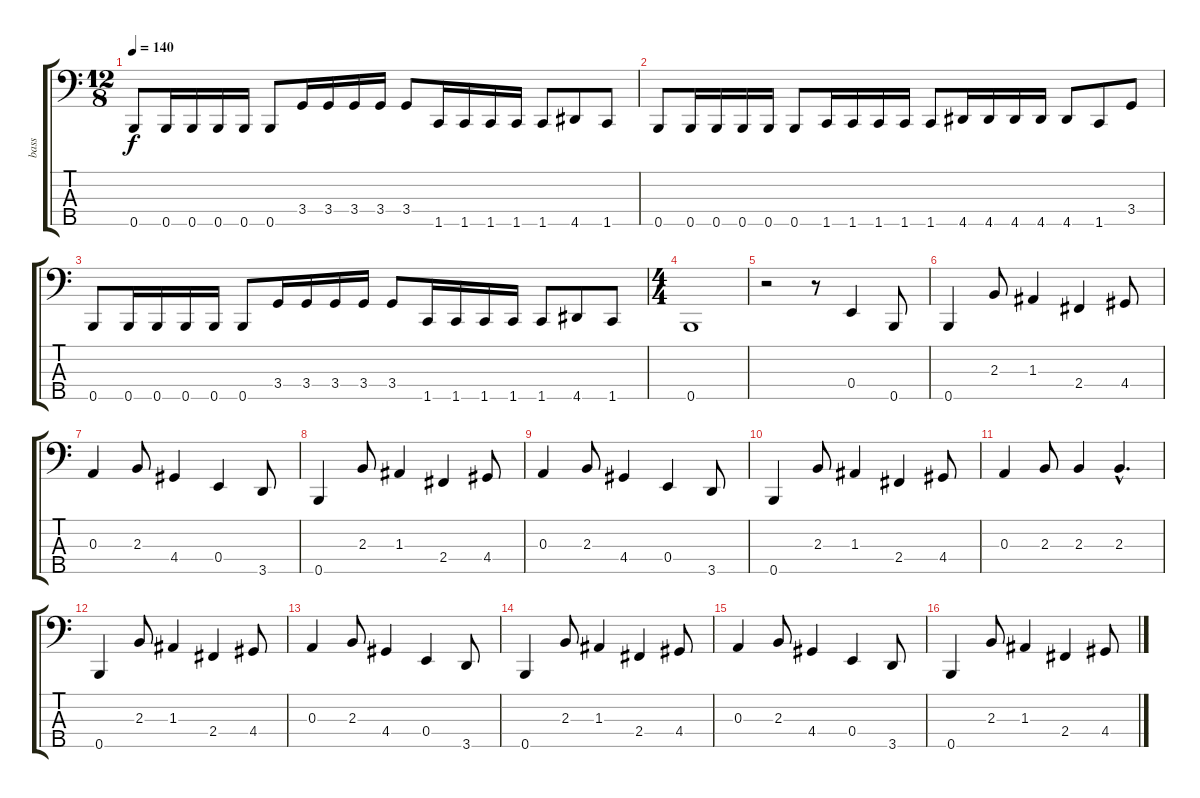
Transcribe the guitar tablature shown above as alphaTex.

\track ("bass                " "bass      ") {instrument electricbasspick}
\staff {score tabs}
\tuning (G2 D2 A1 E1 B0) {hide}
\ts (12 8)
\tempo 140
\clef f4
\ks c
0.5.8{dy f} 0.5.16 0.5.16 0.5.16 0.5.16 0.5.8 3.4.16 3.4.16 3.4.16 3.4.16 3.4.8 1.5.16 1.5.16 1.5.16 1.5.16 1.5.8 4.5.8 1.5.8 |
0.5.8 0.5.16 0.5.16 0.5.16 0.5.16 0.5.8 1.5.16 1.5.16 1.5.16 1.5.16 1.5.8 4.5.16 4.5.16 4.5.16 4.5.16 4.5.8 1.5.8 3.4.8 |
0.5.8 0.5.16 0.5.16 0.5.16 0.5.16 0.5.8 3.4.16 3.4.16 3.4.16 3.4.16 3.4.8 1.5.16 1.5.16 1.5.16 1.5.16 1.5.8 4.5.8 1.5.8 |
\ts (4 4)
0.5.1 |
r.2 r.8 0.4.4 0.5.8 |
0.5.4 2.3.8 1.3.4 2.4.4 4.4.8 |
0.3.4 2.3.8 4.4.4 0.4.4 3.5.8 |
0.5.4 2.3.8 1.3.4 2.4.4 4.4.8 |
0.3.4 2.3.8 4.4.4 0.4.4 3.5.8 |
0.5.4 2.3.8 1.3.4 2.4.4 4.4.8 |
0.3.4 2.3.8 2.3.4 2.3{hac}.4{d} |
0.5.4 2.3.8 1.3.4 2.4.4 4.4.8 |
0.3.4 2.3.8 4.4.4 0.4.4 3.5.8 |
0.5.4 2.3.8 1.3.4 2.4.4 4.4.8 |
0.3.4 2.3.8 4.4.4 0.4.4 3.5.8 |
0.5.4 2.3.8 1.3.4 2.4.4 4.4.8
